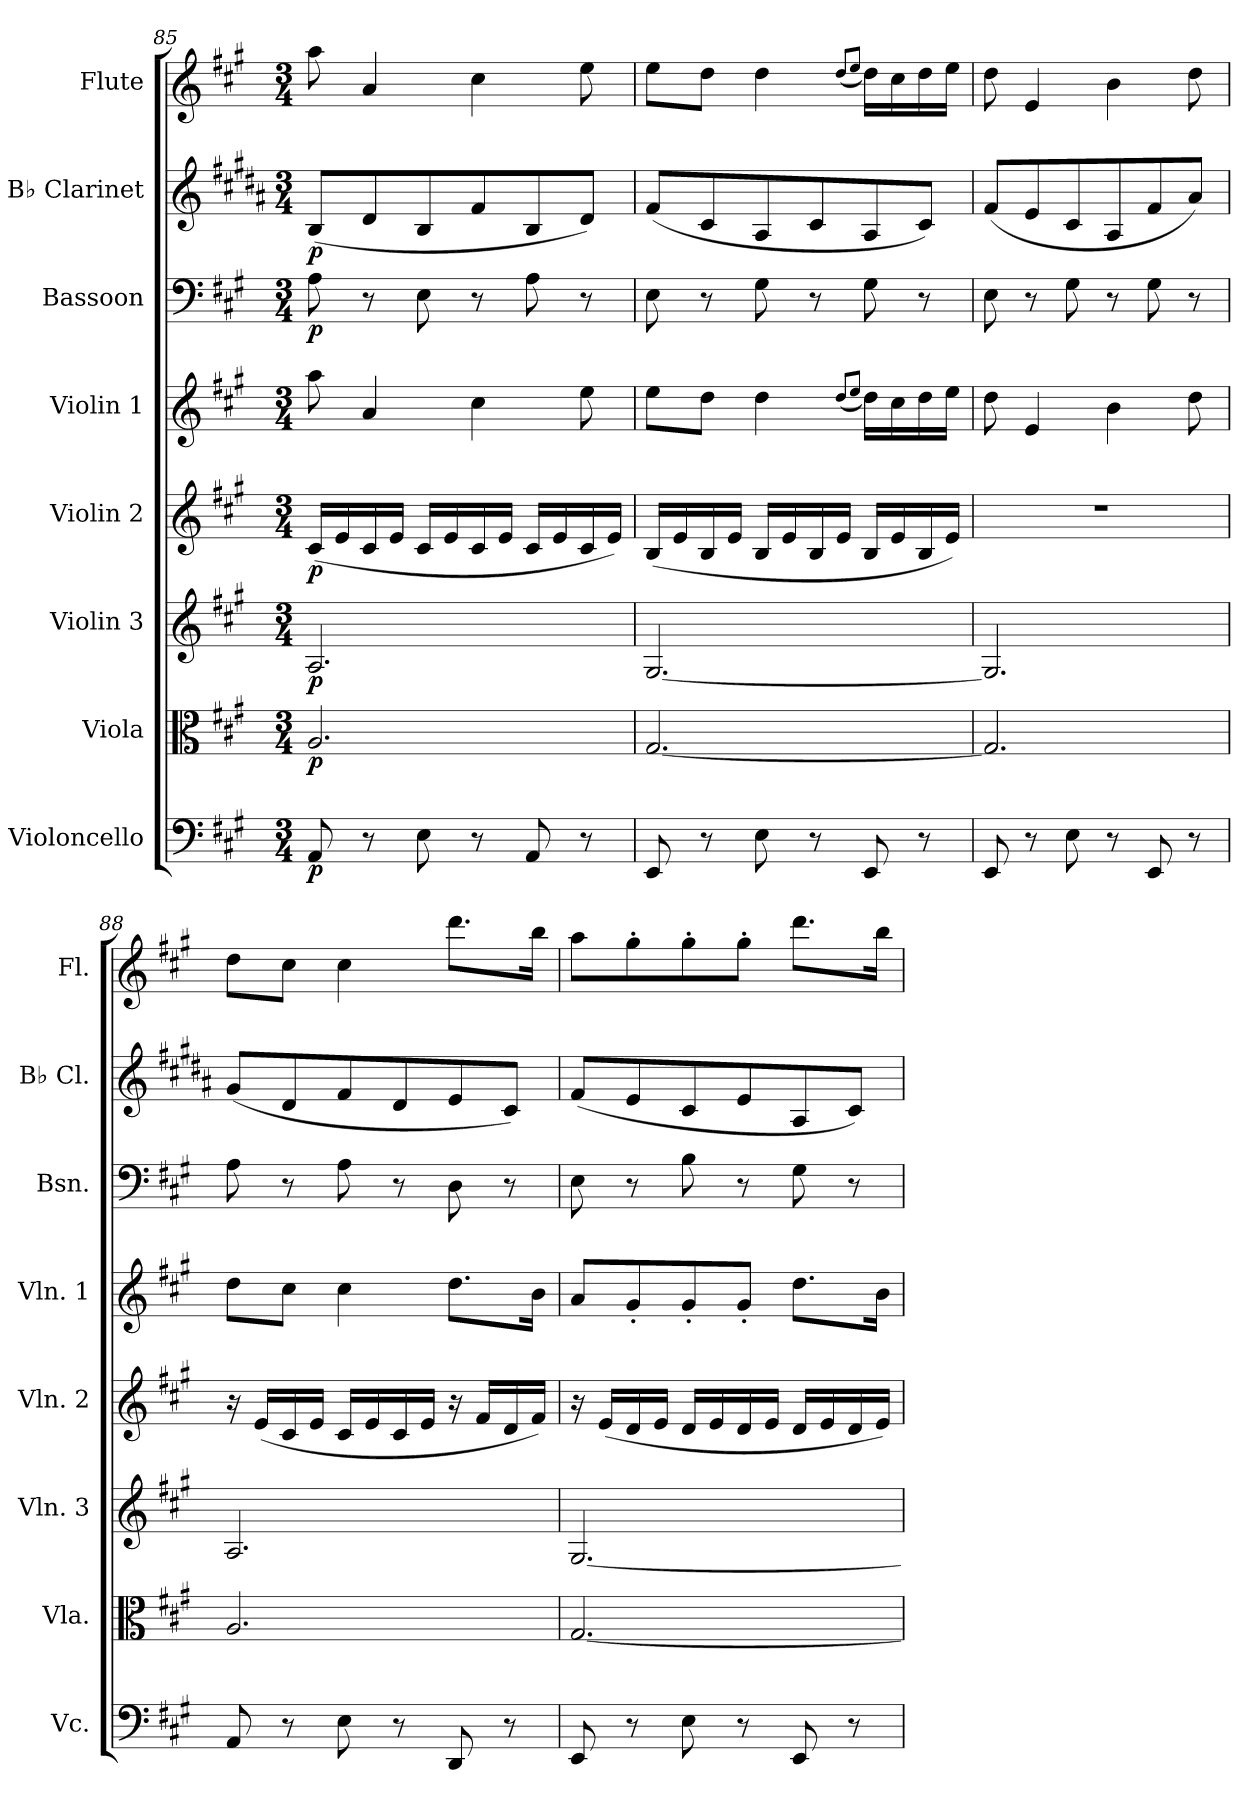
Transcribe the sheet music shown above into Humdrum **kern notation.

**kern	**dynam	**kern	**dynam	**kern	**dynam	**kern	**dynam	**kern	**kern	**dynam	**kern	**dynam	**kern
*part8	*part8	*part7	*part7	*part6	*part6	*part5	*part5	*part4	*part3	*part3	*part2	*part2	*part1
*staff8	*staff8	*staff7	*staff7	*staff6	*staff6	*staff5	*staff5	*staff4	*staff3	*staff3	*staff2	*staff2	*staff1
*I"Violoncello	*	*I"Viola	*	*I"Violin 3	*	*I"Violin 2	*	*I"Violin 1	*I"Bassoon	*	*I"B♭ Clarinet	*	*I"Flute
*I'Vc.	*	*I'Vla.	*	*I'Vln. 3	*	*I'Vln. 2	*	*I'Vln. 1	*I'Bsn.	*	*I'B♭ Cl.	*	*I'Fl.
!!LO:PB:g=z
*clefF4	*	*clefC3	*	*clefG2	*	*clefG2	*	*clefG2	*clefF4	*	*clefG2	*	*clefG2
*	*	*	*	*	*	*	*	*	*	*	*ITrd1c2	*	*
*k[f#c#g#]	*	*k[f#c#g#]	*	*k[f#c#g#]	*	*k[f#c#g#]	*	*k[f#c#g#]	*k[f#c#g#]	*	*k[f#c#g#]	*	*k[f#c#g#]
*M3/4	*	*M3/4	*	*M3/4	*	*M3/4	*	*M3/4	*M3/4	*	*M3/4	*	*M3/4
=85	=85	=85	=85	=85	=85	=85	=85	=85	=85	=85	=85	=85	=85
!	!LO:DY:b	!	!LO:DY:b	!	!LO:DY:b	!	!LO:DY:b	!	!	!LO:DY:b	!	!LO:DY:b	!
8AA/	p	2.A/	p	2.A/	p	(16c#/LL	p	8aa\	8A\	p	(8A/L	p	8aa\
.	.	.	.	.	.	16e/	.	.	.	.	.	.	.
8r	.	.	.	.	.	16c#/	.	4a/	8r	.	8c#/	.	4a/
.	.	.	.	.	.	16e/JJ	.	.	.	.	.	.	.
8E\	.	.	.	.	.	16c#/LL	.	.	8E\	.	8A/	.	.
.	.	.	.	.	.	16e/	.	.	.	.	.	.	.
8r	.	.	.	.	.	16c#/	.	4cc#\	8r	.	8e/	.	4cc#\
.	.	.	.	.	.	16e/JJ	.	.	.	.	.	.	.
8AA/	.	.	.	.	.	16c#/LL	.	.	8A\	.	8A/	.	.
.	.	.	.	.	.	16e/	.	.	.	.	.	.	.
8r	.	.	.	.	.	16c#/	.	8ee\	8r	.	8c#/J)	.	8ee\
.	.	.	.	.	.	16e/JJ)	.	.	.	.	.	.	.
=86	=86	=86	=86	=86	=86	=86	=86	=86	=86	=86	=86	=86	=86
8EE/	.	[2.G#/	.	[2.G#/	.	(16B/LL	.	8ee\L	8E\	.	(8e/L	.	8ee\L
.	.	.	.	.	.	16e/	.	.	.	.	.	.	.
8r	.	.	.	.	.	16B/	.	8dd\J	8r	.	8B/	.	8dd\J
.	.	.	.	.	.	16e/JJ	.	.	.	.	.	.	.
8E\	.	.	.	.	.	16B/LL	.	4dd\	8G#\	.	8G#/	.	4dd\
.	.	.	.	.	.	16e/	.	.	.	.	.	.	.
8r	.	.	.	.	.	16B/	.	.	8r	.	8B/	.	.
.	.	.	.	.	.	16e/JJ	.	.	.	.	.	.	.
.	.	.	.	.	.	.	.	(8qdd/L	.	.	.	.	(8qdd/L
.	.	.	.	.	.	.	.	8qee/J	.	.	.	.	8qee/J
8EE/	.	.	.	.	.	16B/LL	.	16dd\LL)	8G#\	.	8G#/	.	16dd\LL)
.	.	.	.	.	.	16e/	.	16cc#\	.	.	.	.	16cc#\
8r	.	.	.	.	.	16B/	.	16dd\	8r	.	8B/J)	.	16dd\
.	.	.	.	.	.	16e/JJ)	.	16ee\JJ	.	.	.	.	16ee\JJ
=87	=87	=87	=87	=87	=87	=87	=87	=87	=87	=87	=87	=87	=87
8EE/	.	2.G#/]	.	2.G#/]	.	2.r	.	8dd\	8E\	.	(8e/L	.	8dd\
8r	.	.	.	.	.	.	.	4e/	8r	.	8d/	.	4e/
8E\	.	.	.	.	.	.	.	.	8G#\	.	8B/	.	.
8r	.	.	.	.	.	.	.	4b\	8r	.	8G#/	.	4b\
8EE/	.	.	.	.	.	.	.	.	8G#\	.	8e/	.	.
8r	.	.	.	.	.	.	.	8dd\	8r	.	8g#/J)	.	8dd\
!!LO:PB:g=z
=88	=88	=88	=88	=88	=88	=88	=88	=88	=88	=88	=88	=88	=88
8AA/	.	2.A/	.	2.A/	.	16r	.	8dd\L	8A\	.	(8f#/L	.	8dd\L
.	.	.	.	.	.	(16e/LL	.	.	.	.	.	.	.
8r	.	.	.	.	.	16c#/	.	8cc#\J	8r	.	8c#/	.	8cc#\J
.	.	.	.	.	.	16e/JJ	.	.	.	.	.	.	.
8E\	.	.	.	.	.	16c#/LL	.	4cc#\	8A\	.	8e/	.	4cc#\
.	.	.	.	.	.	16e/	.	.	.	.	.	.	.
8r	.	.	.	.	.	16c#/	.	.	8r	.	8c#/	.	.
.	.	.	.	.	.	16e/JJ	.	.	.	.	.	.	.
8DD/	.	.	.	.	.	16r	.	8.dd\L	8D\	.	8d/	.	8.ddd\L
.	.	.	.	.	.	16f#/LL	.	.	.	.	.	.	.
8r	.	.	.	.	.	16d/	.	.	8r	.	8B/J)	.	.
.	.	.	.	.	.	16f#/JJ)	.	16b\Jk	.	.	.	.	16bb\Jk
=89	=89	=89	=89	=89	=89	=89	=89	=89	=89	=89	=89	=89	=89
8EE/	.	[2.G#/	.	[2.G#/	.	16r	.	8a/L	8E\	.	(8e/L	.	8aa\L
.	.	.	.	.	.	(16e/LL	.	.	.	.	.	.	.
8r	.	.	.	.	.	16d/	.	8g#'/	8r	.	8d/	.	8gg#'\
.	.	.	.	.	.	16e/JJ	.	.	.	.	.	.	.
8E\	.	.	.	.	.	16d/LL	.	8g#'/	8B\	.	8B/	.	8gg#'\
.	.	.	.	.	.	16e/	.	.	.	.	.	.	.
8r	.	.	.	.	.	16d/	.	8g#'/J	8r	.	8d/	.	8gg#'\J
.	.	.	.	.	.	16e/JJ	.	.	.	.	.	.	.
8EE/	.	.	.	.	.	16d/LL	.	8.dd\L	8G#\	.	8G#/	.	8.ddd\L
.	.	.	.	.	.	16e/	.	.	.	.	.	.	.
8r	.	.	.	.	.	16d/	.	.	8r	.	8B/J)	.	.
.	.	.	.	.	.	16e/JJ)	.	16b\Jk	.	.	.	.	16bb\Jk
=	=	=	=	=	=	=	=	=	=	=	=	=	=
*-	*-	*-	*-	*-	*-	*-	*-	*-	*-	*-	*-	*-	*-
